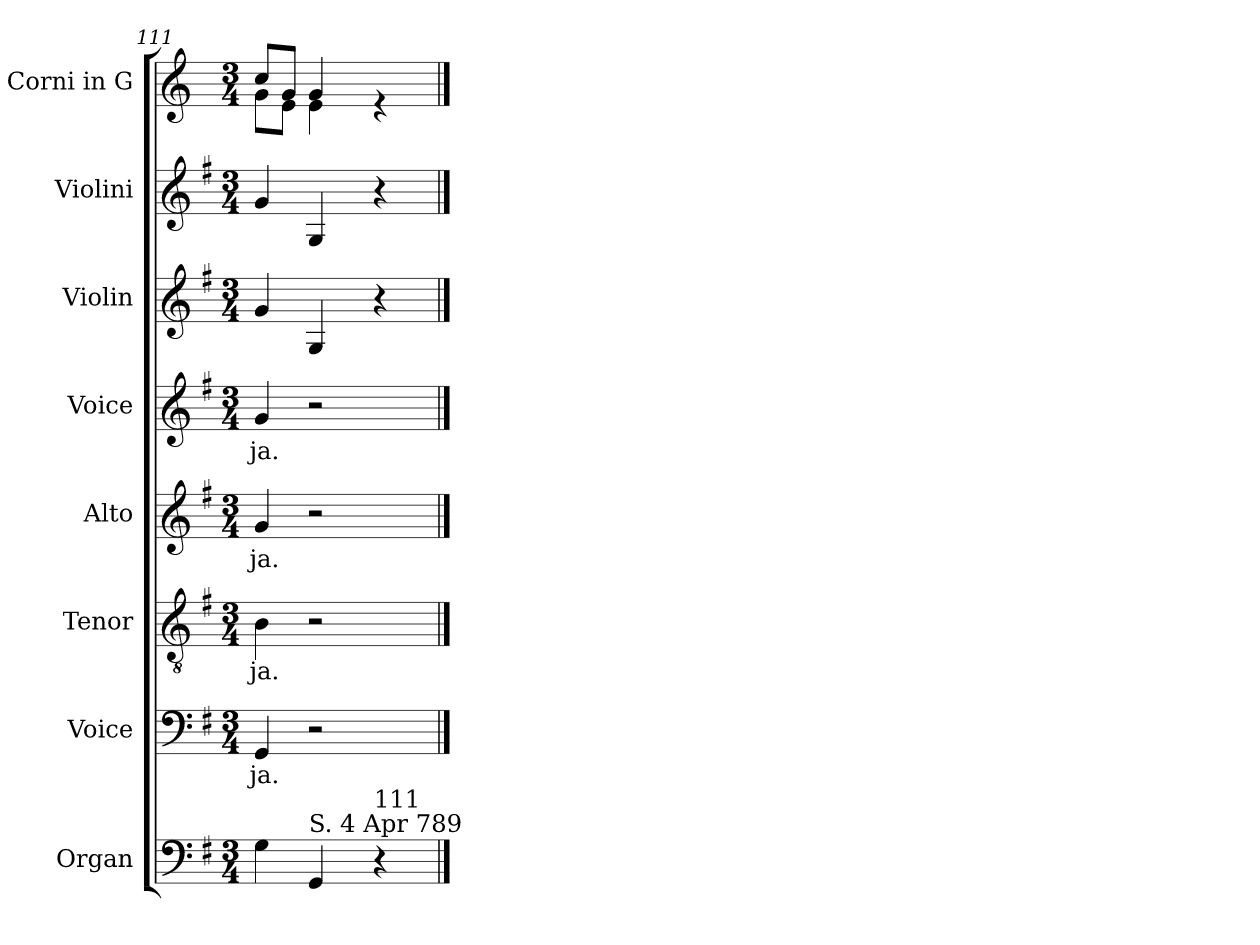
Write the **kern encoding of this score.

**kern	**kern	**text	**kern	**text	**kern	**text	**kern	**text	**kern	**kern	**kern
*part8	*part7	*part7	*part6	*part6	*part5	*part5	*part4	*part4	*part3	*part2	*part1
*staff8	*staff7	*staff7	*staff6	*staff6	*staff5	*staff5	*staff4	*staff4	*staff3	*staff2	*staff1
*I"Organ	*I"Voice	*	*I"Tenor	*	*I"Alto	*	*I"Voice	*	*I"Violin	*I"Violini	*I"Corni in G
*	*	*	*	*	*	*	*	*	*I'Vln	*I'Vln	*
*clefF4	*clefF4	*	*clefGv2	*	*clefG2	*	*clefG2	*	*clefG2	*clefG2	*clefG2
*	*	*	*	*	*	*	*	*	*	*	*ITrd3c5
*k[f#]	*k[f#]	*	*k[f#]	*	*k[f#]	*	*k[f#]	*	*k[f#]	*k[f#]	*k[f#]
*M3/4	*M3/4	*	*M3/4	*	*M3/4	*	*M3/4	*	*M3/4	*M3/4	*M3/4
=111	=111	=111	=111	=111	=111	=111	=111	=111	=111	=111	=111
!	!	!LO:LY:b	!	!LO:LY:b	!	!LO:LY:b	!	!LO:LY:b	!	!	!
*	*	*	*	*	*	*	*	*	*	*	*^
4G\	4GG/	-ja.	4B\	-ja.	4g/	-ja.	4g/	-ja.	4g/	4g/	8g/L	8d\L
.	.	.	.	.	.	.	.	.	.	.	8d/J	8B\J
!LO:TX:a:t=S. 4 Apr 789	!	!	!	!	!	!	!	!	!	!	!	!
4GG/	2r	.	2r	.	2r	.	2r	.	4G/	4G/	4d/	4B\
!LO:TX:a:t=111	!	!	!	!	!	!	!	!	!	!	!	!
4r	.	.	.	.	.	.	.	.	4r	4r	4re	4ryy
*	*	*	*	*	*	*	*	*	*	*	*v	*v
==	==	==	==	==	==	==	==	==	==	==	==
*-	*-	*-	*-	*-	*-	*-	*-	*-	*-	*-	*-
